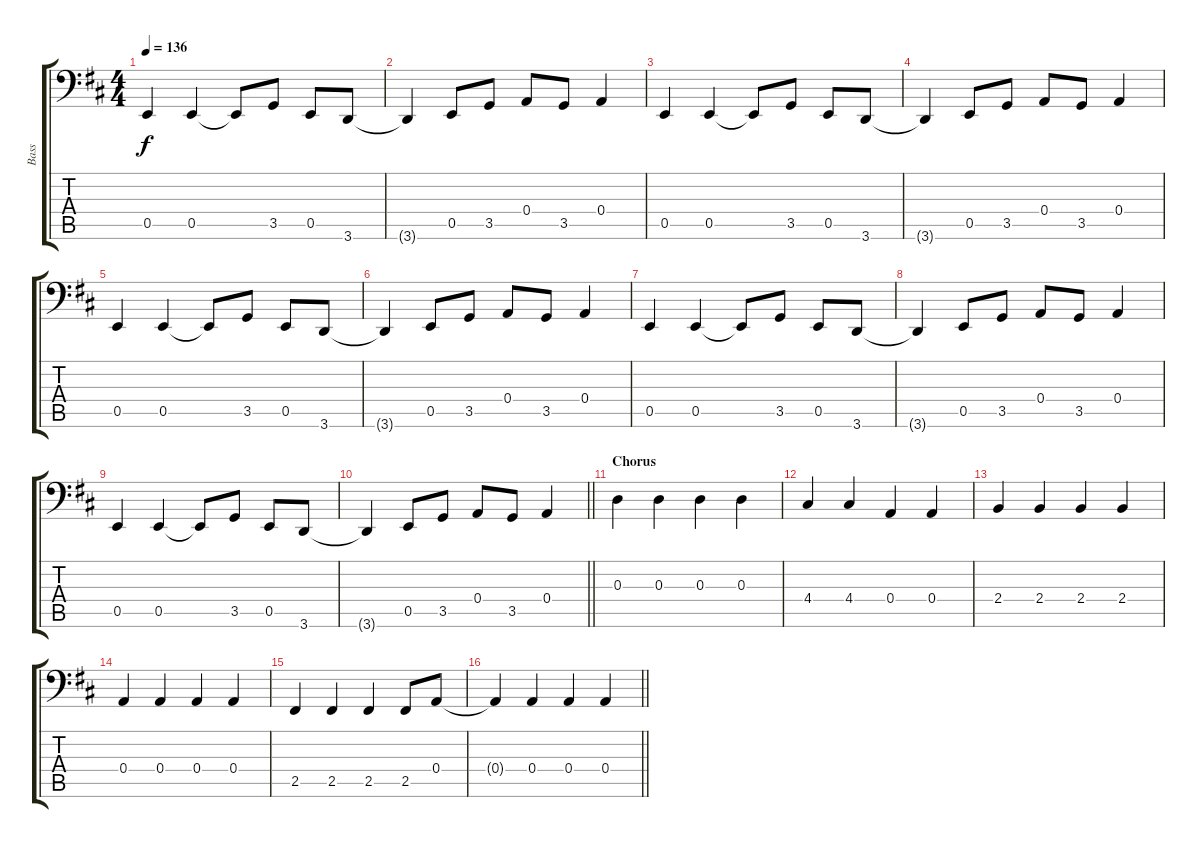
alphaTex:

\track ("Bass" "Bass") {instrument electricbasspick}
\staff {score tabs}
\tuning (C3 G2 D2 A1 E1 B0) {hide}
\ts (4 4)
\tempo 136
\clef f4
\ks d
0.5.4{dy f} 0.5.4 0.5{t}.8 3.5.8 0.5.8 3.6.8 |
3.6{t}.4 0.5.8 3.5.8 0.4.8 3.5.8 0.4.4 |
0.5.4 0.5.4 0.5{t}.8 3.5.8 0.5.8 3.6.8 |
3.6{t}.4 0.5.8 3.5.8 0.4.8 3.5.8 0.4.4 |
0.5.4 0.5.4 0.5{t}.8 3.5.8 0.5.8 3.6.8 |
3.6{t}.4 0.5.8 3.5.8 0.4.8 3.5.8 0.4.4 |
0.5.4 0.5.4 0.5{t}.8 3.5.8 0.5.8 3.6.8 |
3.6{t}.4 0.5.8 3.5.8 0.4.8 3.5.8 0.4.4 |
0.5.4 0.5.4 0.5{t}.8 3.5.8 0.5.8 3.6.8 |
\barLineRight lightlight
3.6{t}.4 0.5.8 3.5.8 0.4.8 3.5.8 0.4.4 |
\section ("" "Chorus")
0.3.4 0.3.4 0.3.4 0.3.4 |
4.4.4 4.4.4 0.4.4 0.4.4 |
2.4.4 2.4.4 2.4.4 2.4.4 |
0.4.4 0.4.4 0.4.4 0.4.4 |
2.5.4 2.5.4 2.5.4 2.5.8 0.4.8 |
\barLineRight lightlight
0.4{t}.4 0.4.4 0.4.4 0.4.4
